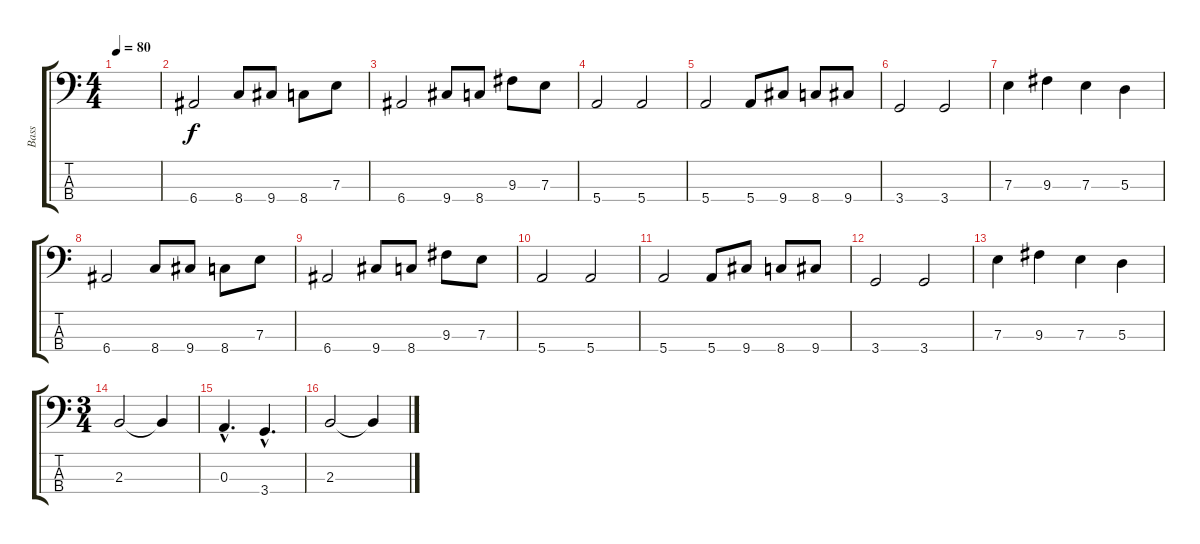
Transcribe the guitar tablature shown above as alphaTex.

\track ("Bass" "Bass") {instrument electricbassfinger}
\staff {score tabs}
\tuning (G2 D2 A1 E1) {hide}
\ts (4 4)
\tempo 80
\clef f4
\ks c
|
\section ("" "")
6.4.2 8.4.8 9.4.8 8.4.8 7.3.8 |
6.4.2 9.4.8 8.4.8 9.3.8 7.3.8 |
5.4.2 5.4.2 |
5.4.2 5.4.8 9.4.8 8.4.8 9.4.8 |
3.4.2 3.4.2 |
7.3.4 9.3.4 7.3.4 5.3.4 |
\section ("" "")
6.4.2 8.4.8 9.4.8 8.4.8 7.3.8 |
6.4.2 9.4.8 8.4.8 9.3.8 7.3.8 |
5.4.2 5.4.2 |
5.4.2 5.4.8 9.4.8 8.4.8 9.4.8 |
3.4.2 3.4.2 |
7.3.4 9.3.4 7.3.4 5.3.4 |
\ts (3 4)
\section ("" "")
2.3.2 2.3{t}.4 |
0.3{hac}.4{d} 3.4{hac}.4{d} |
2.3.2 2.3{t}.4
